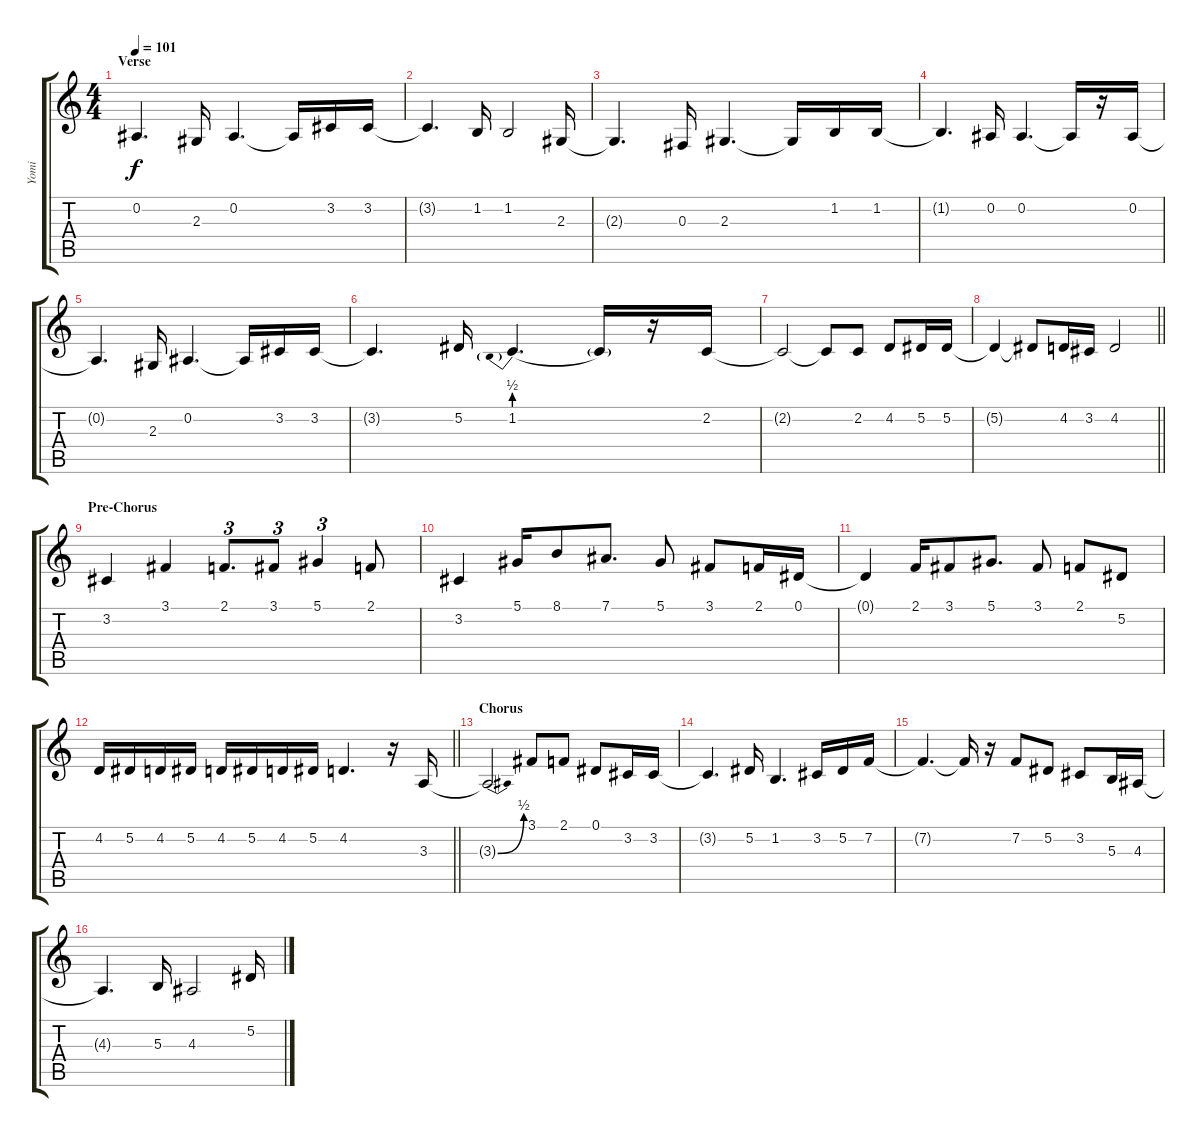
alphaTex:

\track ("Yomi" "Yomi") {instrument violin}
\staff {score tabs}
\tuning (Eb4 Bb3 Gb3 Db3 Ab2 Eb2) {hide}
\ts (4 4)
\section ("" "Verse")
\tempo 101
\clef g2
\ks c
0.2.4{d dy f} 2.3.16 0.2.4{d} 0.2{t}.16 3.2.16 3.2.16 |
3.2{t}.4{d} 1.2.16 1.2.2 2.3.16 |
2.3{t}.4{d} 0.3.16 2.3.4{d} 2.3{t}.16 1.2.16 1.2.16 |
1.2{t}.4{d} 0.2.16 0.2.4{d} 0.2{t}.16 r.16 0.2.16 |
0.2{t}.4{d} 2.3.16 0.2.4{d} 0.2{t}.16 3.2.16 3.2.16 |
3.2{t}.4{d} 5.2.16 1.2{be (prebend 0 2 60 2)}.4{d} 1.2{t}.16 r.16 2.2.16 |
2.2{t}.2 2.2{t}.8 2.2.8 4.2.8 5.2.16 5.2.16 |
\barLineRight lightlight
5.2{t}.4 5.2{t}.8 4.2.16 3.2.16 4.2.2 |
\section ("" "Pre-Chorus")
3.2.4 3.1.4 2.1.8{d tu (3 2)} 3.1.8{tu (3 2)} 5.1.4{tu (3 2)} 2.1.8 |
3.2.4 5.1.16 8.1.8 7.1.8{d} 5.1.8 3.1.8 2.1.16 0.1.16 |
0.1{t}.4 2.1.16 3.1.8 5.1.8{d} 3.1.8 2.1.8 5.2.8 |
\barLineRight lightlight
4.2.16 5.2.16 4.2.16 5.2.16 4.2.16 5.2.16 4.2.16 5.2.16 4.2.4{d} r.16 3.3.16 |
\section ("" "Chorus")
3.3{be (bend 0 0 60 2) t}.2 3.1.8 2.1.8 0.1.8 3.2.16 3.2.16 |
3.2{t}.4{d} 5.2.16 1.2.4{d} 3.2.16 5.2.16 7.2.16 |
7.2{t}.4{d} 7.2{t}.16 r.16 7.2.8 5.2.8 3.2.8 5.3.16 4.3.16 |
4.3{t}.4{d} 5.3.16 4.3.2 5.2.16
